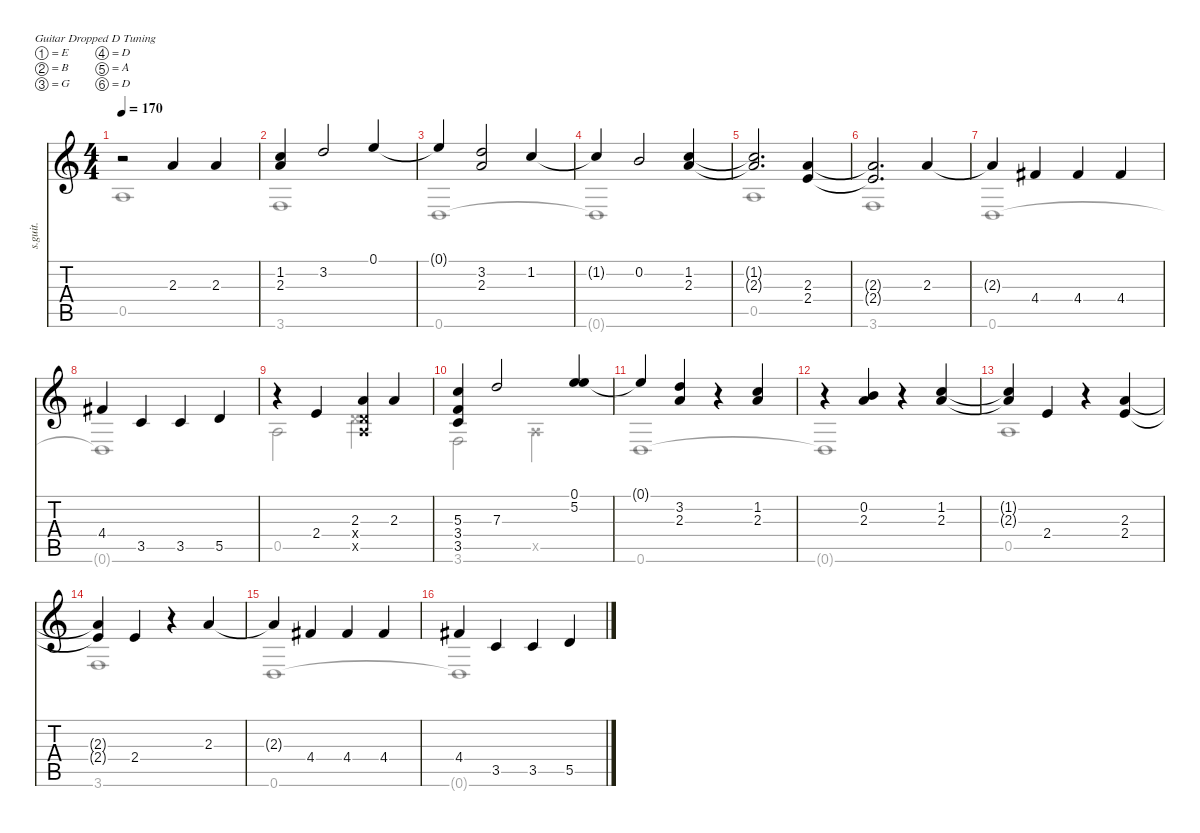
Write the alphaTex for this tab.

\defaultSystemsLayout 4
\hideDynamics
\bracketExtendMode nobrackets
\otherSystemsTrackNameOrientation horizontal
\track ("Track 1" "s.guit.") {instrument acousticguitarsteel}
\staff {score tabs}
\tuning (E4 B3 G3 D3 A2 D2)
\voice
\ts (4 4)
\tempo 170
\clef g2
\scale
0.969632
\ks c
r.2{dy f beam Up} 2.3.4{beam Up} 2.3.4{beam Up} |
\scale
0.969632 (1.2 2.3).4{beam Up} 3.2.2{beam Up} 0.1.4{beam Up} |
\scale
1.06074 0.1{t}.4{beam Up} (3.2 2.3).2{beam Up} 1.2.4{beam Up} |
\scale
0.969632 1.2{t}.4{beam Up} 0.2.2{beam Up} (1.2 2.3).4{beam Up} |
\scale
0.969632 (1.2{t} 2.3{t}).2{d beam Up} (2.3 2.4).4{beam Up} |
\scale
1.06863 (2.3{t} 2.4{t}).2{d beam Up} 2.3.4{beam Up} |
\scale
0.977526 2.3{t}.4{beam Up} 4.4{acc #}.4{dy mp beam Up} 4.4{acc #}.4{beam Up} 4.4{acc #}.4{beam Up} |
\scale
0.953842 4.4{acc #}.4{beam Up} 3.5.4{beam Up} 3.5.4{beam Up} 5.5.4{beam Up} |
\scale
1.06074 r.4{beam Up} 2.4.4{beam Up} (2.3 0.4{x} 0.5{x}).4{dy f beam Up} 2.3.4{beam Up} |
\scale
0.969632 (5.3 3.4 3.5).4{beam Up} 7.3.2{beam Up} (0.1 5.2).4{beam Up} |
\scale
0.969632 0.1{t}.4{beam Up} (3.2 2.3).4{beam Up} r.4{beam Up} (1.2 2.3).4{beam Up} |
\scale
1.06074 r.4{beam Up} (0.2 2.3).4{beam Up} r.4{beam Up} (1.2 2.3).4{beam Up} |
\scale
0.969632 (1.2{t} 2.3{t}).4{beam Up} 2.4.4{dy mp beam Up} r.4{beam Up} (2.3 2.4).4{dy f beam Up} |
\scale
0.969632 (2.3{t} 2.4{t}).4{beam Up} 2.4.4{dy mp beam Up} r.4{beam Up} 2.3.4{dy f beam Up} |
\scale
1.06863 2.3{t}.4{beam Up} 4.4{acc #}.4{dy mp beam Up} 4.4{acc #}.4{beam Up} 4.4{acc #}.4{beam Up} |
\scale
0.953842 4.4{acc #}.4{beam Up} 3.5.4{beam Up} 3.5.4{beam Up} 5.5.4{beam Up}
\voice
\clef g2
\ottava regular
\simile none
\scale
0.969632
\ks c
0.5.1{dy f beam Down} |
\scale
0.969632 3.6.1{beam Down} |
\scale
1.06074 0.6.1{beam Down} |
\scale
0.969632 0.6{t}.1{beam Down} |
\scale
0.969632 0.5.1{beam Down} |
\scale
1.06863 3.6.1{beam Down} |
\scale
0.977526 0.6.1{beam Down} |
\scale
0.953842 0.6{t}.1{beam Down} |
\scale
1.06074 0.5.2{beam Down} 0.4{x}.2{dy mp beam Down} |
\scale
0.969632 3.6.2{dy f beam Down} 0.5{x}.2{dy mp beam Down} |
\scale
0.969632 0.6.1{dy f beam Down} |
\scale
1.06074 0.6{t}.1{beam Down} |
\scale
0.969632 0.5.1{beam Down} |
\scale
0.969632 3.6.1{beam Down} |
\scale
1.06863 0.6.1{beam Down} |
\scale
0.953842 0.6{t}.1{beam Down}
